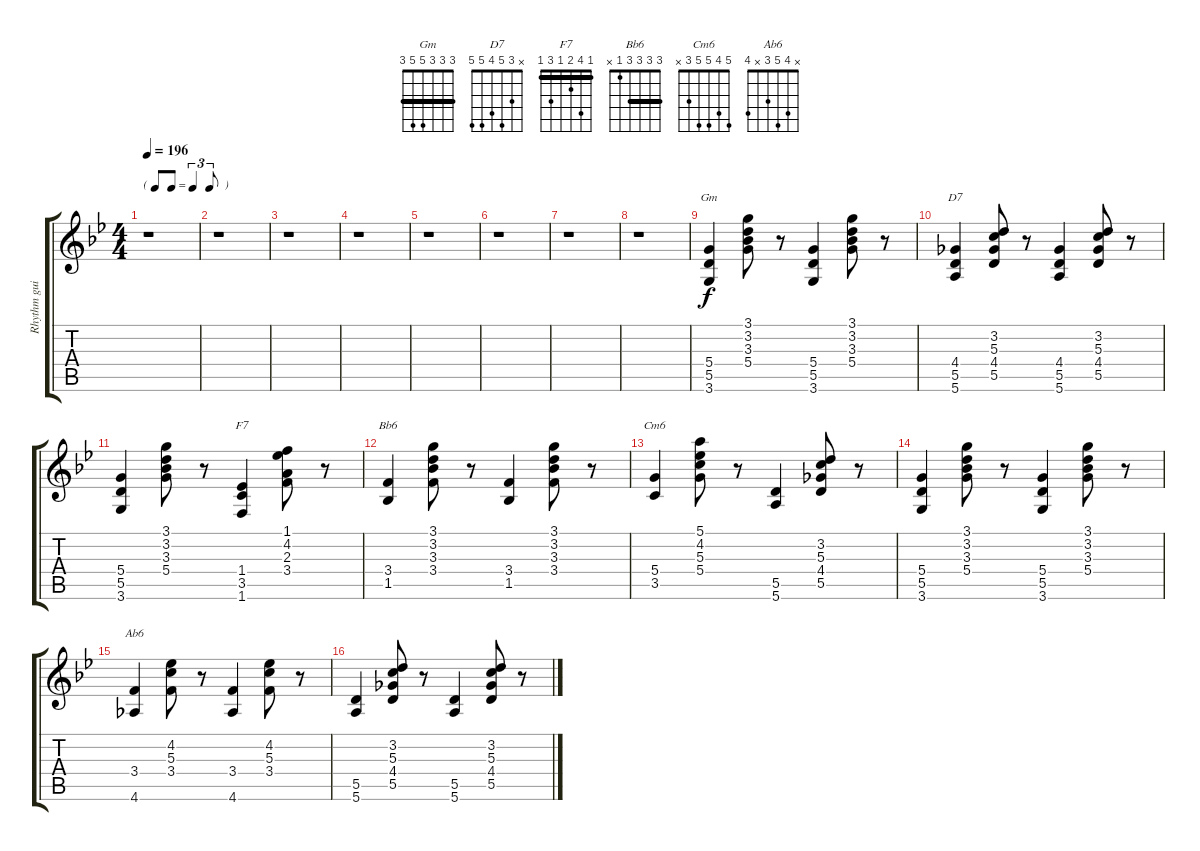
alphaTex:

\track ("Rhythm guitar" "Rhythm gui") {instrument acousticguitarsteel}
\staff {score tabs}
\tuning (E4 B3 G3 D3 A2 E2) {hide}
\chord ("Gm" 3 3 3 5 5 3) {barre 3}
\chord ("D7" x 3 5 4 5 5)
\chord ("F7" 1 4 2 1 3 1) {barre 1}
\chord ("Bb6" 3 3 3 3 1 x) {barre 3}
\chord ("Cm6" 5 4 5 5 3 x)
\chord ("Ab6" x 4 5 3 x 4)
\ts (4 4)
\tf triplet8th
\tempo 196
\clef g2
\ks gminor
r.1{dy f instrument acousticguitarsteel} |
r.1 |
r.1 |
r.1 |
r.1 |
r.1 |
r.1 |
r.1 |
(5.4 5.5 3.6).4{ch "Gm"} (3.1 3.2 3.3 5.4).8 r.8 (5.4 5.5 3.6).4 (3.1 3.2 3.3 5.4).8 r.8 |
(4.4 5.5 5.6).4{ch "D7"} (3.2 5.3 4.4 5.5).8 r.8 (4.4 5.5 5.6).4 (3.2 5.3 4.4 5.5).8 r.8 |
(5.4 5.5 3.6).4 (3.1 3.2 3.3 5.4).8 r.8 (1.4 3.5 1.6).4{ch "F7"} (1.1 4.2 2.3 3.4).8 r.8 |
(3.4 1.5).4{ch "Bb6"} (3.1 3.2 3.3 3.4).8 r.8 (3.4 1.5).4 (3.1 3.2 3.3 3.4).8 r.8 |
(5.4 3.5).4{ch "Cm6"} (5.1 4.2 5.3 5.4).8 r.8 (5.5 5.6).4 (3.2 5.3 4.4 5.5).8 r.8 |
(5.4 5.5 3.6).4 (3.1 3.2 3.3 5.4).8 r.8 (5.4 5.5 3.6).4 (3.1 3.2 3.3 5.4).8 r.8 |
(3.4 4.6).4{ch "Ab6"} (4.2 5.3 3.4).8 r.8 (3.4 4.6).4 (4.2 5.3 3.4).8 r.8 |
(5.5 5.6).4 (3.2 5.3 4.4 5.5).8 r.8 (5.5 5.6).4 (3.2 5.3 4.4 5.5).8 r.8
